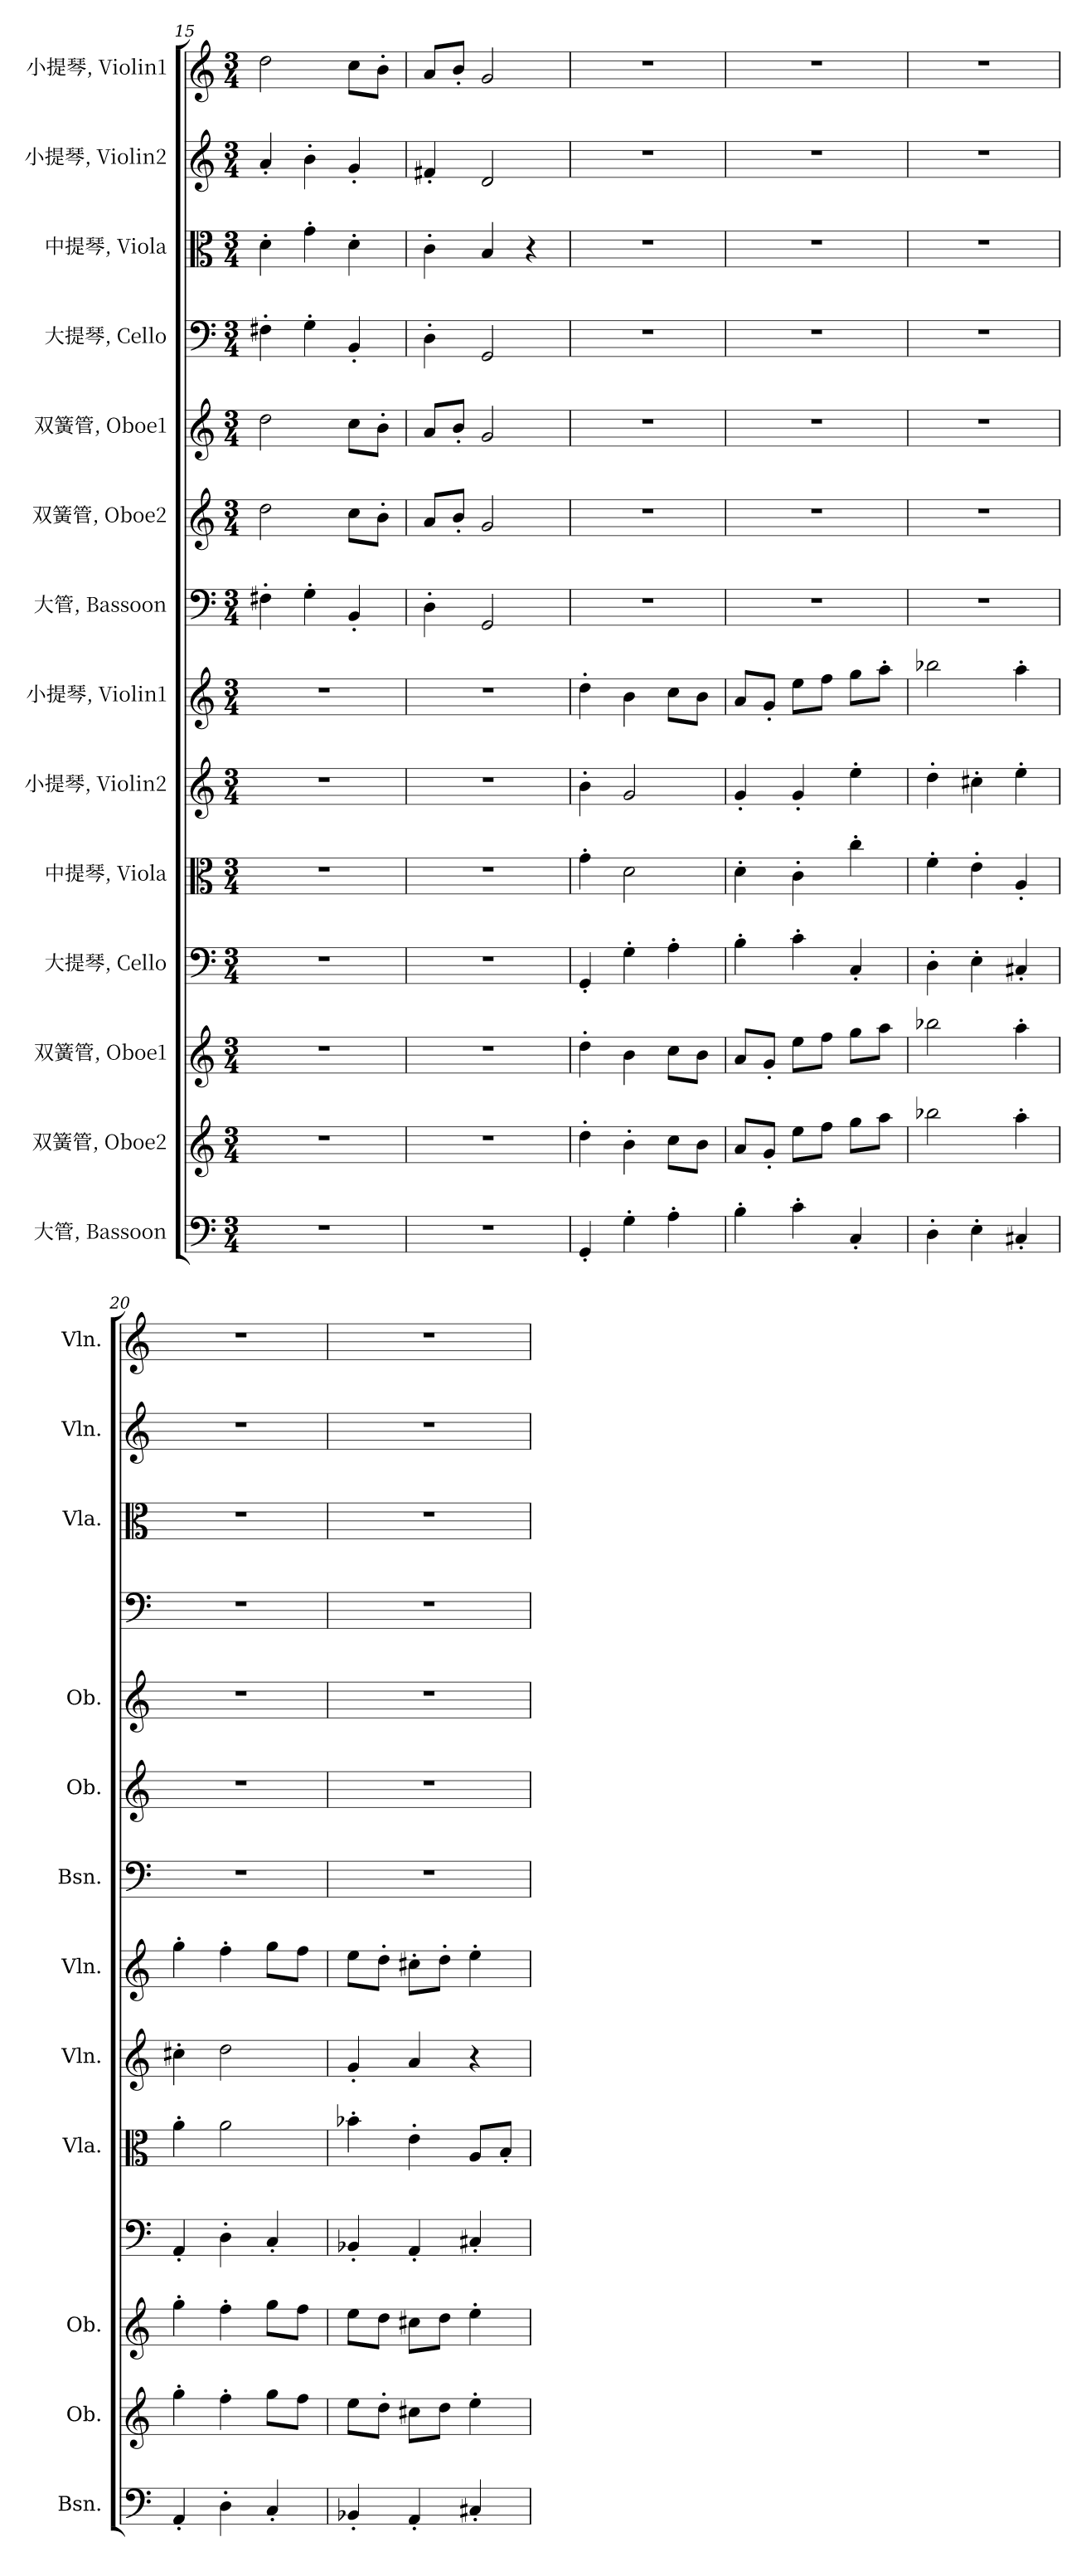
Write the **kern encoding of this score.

**kern	**kern	**kern	**kern	**kern	**kern	**kern	**kern	**kern	**kern	**kern	**kern	**kern	**kern
*part14	*part13	*part12	*part11	*part10	*part9	*part8	*part7	*part6	*part5	*part4	*part3	*part2	*part1
*staff14	*staff13	*staff12	*staff11	*staff10	*staff9	*staff8	*staff7	*staff6	*staff5	*staff4	*staff3	*staff2	*staff1
*I"大管, Bassoon	*I"双簧管, Oboe2	*I"双簧管, Oboe1	*I"大提琴, Cello	*I"中提琴, Viola	*I"小提琴, Violin2	*I"小提琴, Violin1	*I"大管, Bassoon	*I"双簧管, Oboe2	*I"双簧管, Oboe1	*I"大提琴, Cello	*I"中提琴, Viola	*I"小提琴, Violin2	*I"小提琴, Violin1
*I'Bsn.	*I'Ob.	*I'Ob.	*	*I'Vla.	*I'Vln.	*I'Vln.	*I'Bsn.	*I'Ob.	*I'Ob.	*	*I'Vla.	*I'Vln.	*I'Vln.
*clefF4	*clefG2	*clefG2	*clefF4	*clefC3	*clefG2	*clefG2	*clefF4	*clefG2	*clefG2	*clefF4	*clefC3	*clefG2	*clefG2
*k[]	*k[]	*k[]	*k[]	*k[]	*k[]	*k[]	*k[]	*k[]	*k[]	*k[]	*k[]	*k[]	*k[]
*M3/4	*M3/4	*M3/4	*M3/4	*M3/4	*M3/4	*M3/4	*M3/4	*M3/4	*M3/4	*M3/4	*M3/4	*M3/4	*M3/4
=15	=15	=15	=15	=15	=15	=15	=15	=15	=15	=15	=15	=15	=15
2.r	2.r	2.r	2.r	2.r	2.r	2.r	4F#X'\	2dd\	2dd\	4F#X'\	4d'\	4a'/	2dd\
.	.	.	.	.	.	.	4G'\	.	.	4G'\	4g'\	4b'\	.
.	.	.	.	.	.	.	4BB'/	8cc\L	8cc\L	4BB'/	4d'\	4g'/	8cc\L
.	.	.	.	.	.	.	.	8b'\J	8b'\J	.	.	.	8b'\J
=16	=16	=16	=16	=16	=16	=16	=16	=16	=16	=16	=16	=16	=16
2.r	2.r	2.r	2.r	2.r	2.r	2.r	4D'\	8a/L	8a/L	4D'\	4c'\	4f#X'/	8a/L
.	.	.	.	.	.	.	.	8b'/J	8b'/J	.	.	.	8b'/J
.	.	.	.	.	.	.	2GG/	2g/	2g/	2GG/	4B/	2d/	2g/
.	.	.	.	.	.	.	.	.	.	.	4r	.	.
=17	=17	=17	=17	=17	=17	=17	=17	=17	=17	=17	=17	=17	=17
4GG'/	4dd'\	4dd'\	4GG'/	4g'\	4b'\	4dd'\	2.r	2.r	2.r	2.r	2.r	2.r	2.r
4G'\	4b'\	4b\	4G'\	2d\	2g/	4b\	.	.	.	.	.	.	.
4A'\	8cc\L	8cc\L	4A'\	.	.	8cc\L	.	.	.	.	.	.	.
.	8b\J	8b\J	.	.	.	8b\J	.	.	.	.	.	.	.
=18	=18	=18	=18	=18	=18	=18	=18	=18	=18	=18	=18	=18	=18
4B'\	8a/L	8a/L	4B'\	4d'\	4g'/	8a/L	2.r	2.r	2.r	2.r	2.r	2.r	2.r
.	8g'/J	8g'/J	.	.	.	8g'/J	.	.	.	.	.	.	.
4c'\	8ee\L	8ee\L	4c'\	4c'\	4g'/	8ee\L	.	.	.	.	.	.	.
.	8ff\J	8ff\J	.	.	.	8ff\J	.	.	.	.	.	.	.
4C'/	8gg\L	8gg\L	4C'/	4cc'\	4ee'\	8gg\L	.	.	.	.	.	.	.
.	8aa\J	8aa\J	.	.	.	8aa'\J	.	.	.	.	.	.	.
=19	=19	=19	=19	=19	=19	=19	=19	=19	=19	=19	=19	=19	=19
4D'\	2bb-X\	2bb-X\	4D'\	4f'\	4dd'\	2bb-X\	2.r	2.r	2.r	2.r	2.r	2.r	2.r
4E'\	.	.	4E'\	4e'\	4cc#X'\	.	.	.	.	.	.	.	.
4C#X'/	4aa'\	4aa'\	4C#X'/	4A'/	4ee'\	4aa'\	.	.	.	.	.	.	.
!!LO:PB:g=z
=20	=20	=20	=20	=20	=20	=20	=20	=20	=20	=20	=20	=20	=20
4AA'/	4gg'\	4gg'\	4AA'/	4a'\	4cc#X'\	4gg'\	2.r	2.r	2.r	2.r	2.r	2.r	2.r
4D'\	4ff'\	4ff'\	4D'\	2a\	2dd\	4ff'\	.	.	.	.	.	.	.
4C'/	8gg\L	8gg\L	4C'/	.	.	8gg\L	.	.	.	.	.	.	.
.	8ff\J	8ff\J	.	.	.	8ff\J	.	.	.	.	.	.	.
=21	=21	=21	=21	=21	=21	=21	=21	=21	=21	=21	=21	=21	=21
4BB-X'/	8ee\L	8ee\L	4BB-X'/	4b-X'\	4g'/	8ee\L	2.r	2.r	2.r	2.r	2.r	2.r	2.r
.	8dd'\J	8dd\J	.	.	.	8dd'\J	.	.	.	.	.	.	.
4AA'/	8cc#X\L	8cc#X\L	4AA'/	4e'\	4a/	8cc#X'\L	.	.	.	.	.	.	.
.	8dd\J	8dd\J	.	.	.	8dd'\J	.	.	.	.	.	.	.
4C#X'/	4ee'\	4ee'\	4C#X'/	8A/L	4r	4ee'\	.	.	.	.	.	.	.
.	.	.	.	8B'/J	.	.	.	.	.	.	.	.	.
=	=	=	=	=	=	=	=	=	=	=	=	=	=
*-	*-	*-	*-	*-	*-	*-	*-	*-	*-	*-	*-	*-	*-
